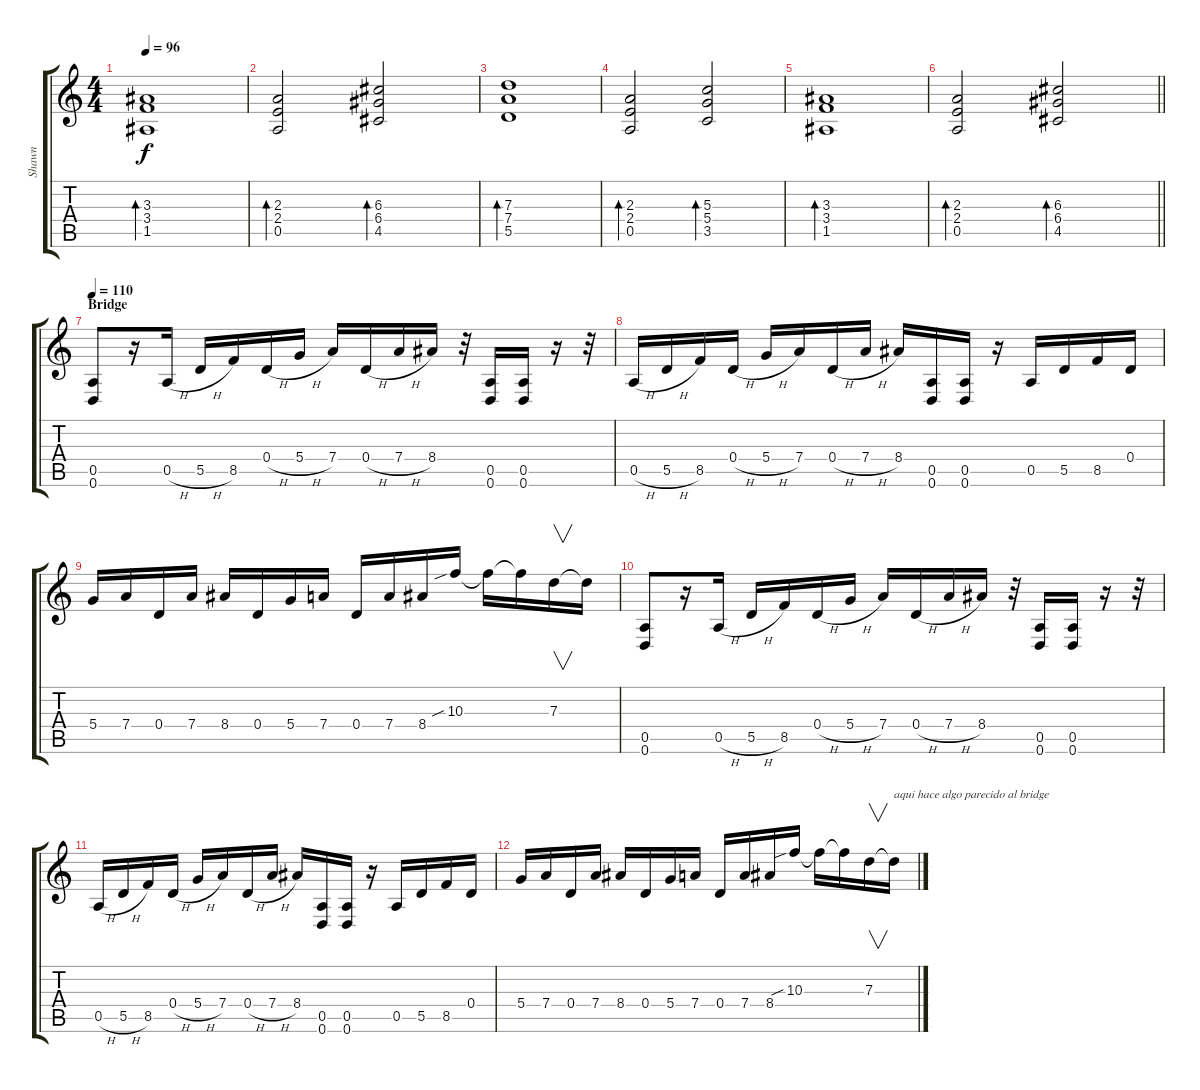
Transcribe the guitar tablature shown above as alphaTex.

\track ("Shawn" "Shawn") {instrument distortionguitar}
\staff {score tabs}
\tuning (E4 B3 G3 D3 A2 D2) {hide}
\ts (4 4)
\tempo 96
\clef g2
\ks c
(3.3 3.4 1.5).1{bd 240 dy f} |
(2.3 2.4 0.5).2{bd 240} (6.3 6.4 4.5).2{bd 240} |
(7.3 7.4 5.5).1{bd 240 volume 13} |
(2.3 2.4 0.5).2{bd 240} (5.3 5.4 3.5).2{bd 240} |
(3.3 3.4 1.5).1{bd 240} |
\barLineRight lightlight
(2.3 2.4 0.5).2{bd 240} (6.3 6.4 4.5).2{bd 240} |
\section ("" "Bridge")
\tempo 110
(0.5 0.6).8{volume 16 balance 0 instrument distortionguitar} r.16 0.5{h}.16 5.5{h}.16 8.5.16 0.4{h}.16 5.4{h}.16 7.4.16 0.4{h}.16 7.4{h}.16 8.4.16 r.32 (0.5 0.6).16 (0.5 0.6).16 r.16 r.32 |
0.5{h}.16 5.5{h}.16 8.5.16 0.4{h}.16 5.4{h}.16 7.4.16 0.4{h}.16 7.4{h}.16 8.4.16 (0.5 0.6).16 (0.5 0.6).16 r.16 0.5.16 5.5.16 8.5.16 0.4.16 |
5.4.16 7.4.16 0.4.16 7.4.16 8.4.16 0.4.16 5.4.16 7.4.16 0.4.16 7.4.16 8.4.16 10.3{sib}.16 10.3{t}.16 10.3{t}.16 7.3.16{v} 7.3{t}.16 |
(0.5 0.6).8{volume 16 balance 0 instrument distortionguitar} r.16 0.5{h}.16 5.5{h}.16 8.5.16 0.4{h}.16 5.4{h}.16 7.4.16 0.4{h}.16 7.4{h}.16 8.4.16 r.32 (0.5 0.6).16 (0.5 0.6).16 r.16 r.32 |
0.5{h}.16 5.5{h}.16 8.5.16 0.4{h}.16 5.4{h}.16 7.4.16 0.4{h}.16 7.4{h}.16 8.4.16 (0.5 0.6).16 (0.5 0.6).16 r.16 0.5.16 5.5.16 8.5.16 0.4.16 |
5.4.16 7.4.16 0.4.16 7.4.16 8.4.16 0.4.16 5.4.16 7.4.16 0.4.16 7.4.16 8.4.16 10.3{sib}.16 10.3{t}.16 10.3{t}.16 7.3.16{v} 7.3{t}.16{txt "aqui hace algo parecido al bridge"}
